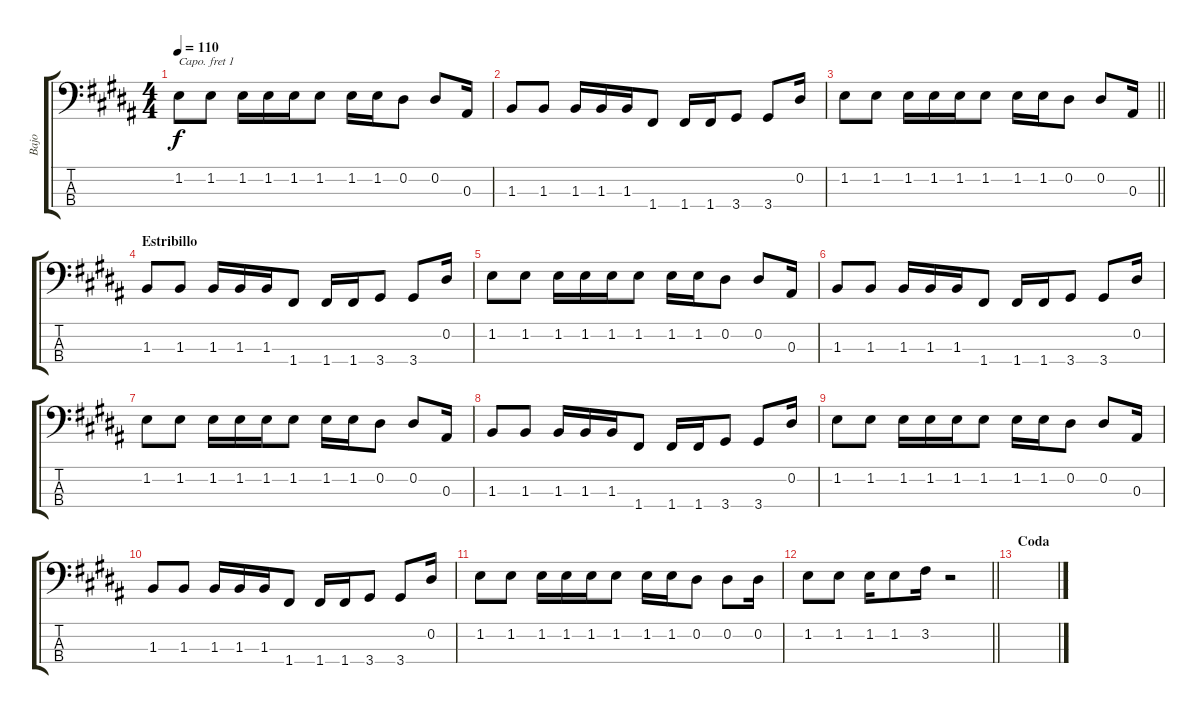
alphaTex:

\track ("Bajo" "Bajo") {instrument electricbasspick}
\staff {score tabs}
\capo 1
\tuning (G2 D2 A1 E1) {hide}
\ts (4 4)
\tempo 110
\clef f4
\ks b
1.2.8{dy f} 1.2.8 1.2.16 1.2.16 1.2.16 1.2.8 1.2.16 1.2.16 0.2.8 0.2.8 0.3.16 |
1.3.8 1.3.8 1.3.16 1.3.16 1.3.16 1.4.8 1.4.16 1.4.16 3.4.8 3.4.8 0.2.16 |
\barLineRight lightlight
1.2.8 1.2.8 1.2.16 1.2.16 1.2.16 1.2.8 1.2.16 1.2.16 0.2.8 0.2.8 0.3.16 |
\section ("" "Estribillo")
1.3.8 1.3.8 1.3.16 1.3.16 1.3.16 1.4.8 1.4.16 1.4.16 3.4.8 3.4.8 0.2.16 |
1.2.8 1.2.8 1.2.16 1.2.16 1.2.16 1.2.8 1.2.16 1.2.16 0.2.8 0.2.8 0.3.16 |
1.3.8 1.3.8 1.3.16 1.3.16 1.3.16 1.4.8 1.4.16 1.4.16 3.4.8 3.4.8 0.2.16 |
1.2.8 1.2.8 1.2.16 1.2.16 1.2.16 1.2.8 1.2.16 1.2.16 0.2.8 0.2.8 0.3.16 |
1.3.8 1.3.8 1.3.16 1.3.16 1.3.16 1.4.8 1.4.16 1.4.16 3.4.8 3.4.8 0.2.16 |
1.2.8 1.2.8 1.2.16 1.2.16 1.2.16 1.2.8 1.2.16 1.2.16 0.2.8 0.2.8 0.3.16 |
1.3.8 1.3.8 1.3.16 1.3.16 1.3.16 1.4.8 1.4.16 1.4.16 3.4.8 3.4.8 0.2.16 |
1.2.8 1.2.8 1.2.16 1.2.16 1.2.16 1.2.8 1.2.16 1.2.16 0.2.8 0.2.8 0.2.16 |
\barLineRight lightlight
1.2.8 1.2.8 1.2.16 1.2.8 3.2.16 r.2 |
\section ("" "Coda")
